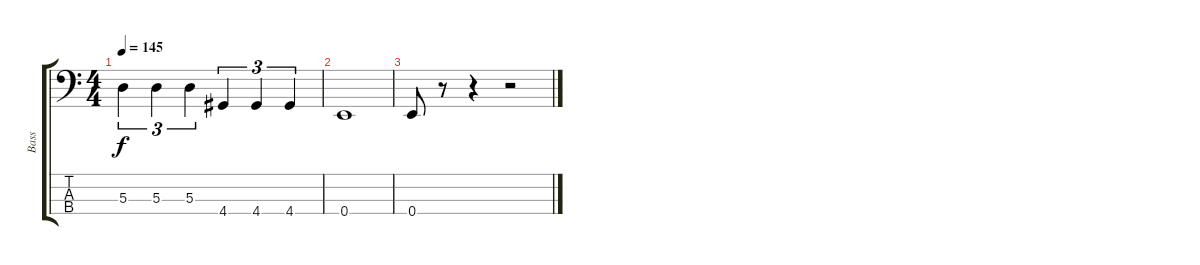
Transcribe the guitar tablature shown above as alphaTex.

\track ("Bass" "Bass") {instrument electricbasspick}
\staff {score tabs}
\tuning (G2 D2 A1 E1) {hide}
\ts (4 4)
\tempo 145
\clef f4
\ks c
5.3.4{tu (3 2) dy f} 5.3.4{tu (3 2)} 5.3.4{tu (3 2)} 4.4.4{tu (3 2)} 4.4.4{tu (3 2)} 4.4.4{tu (3 2)} |
0.4.1 |
0.4.8 r.8 r.4 r.2
